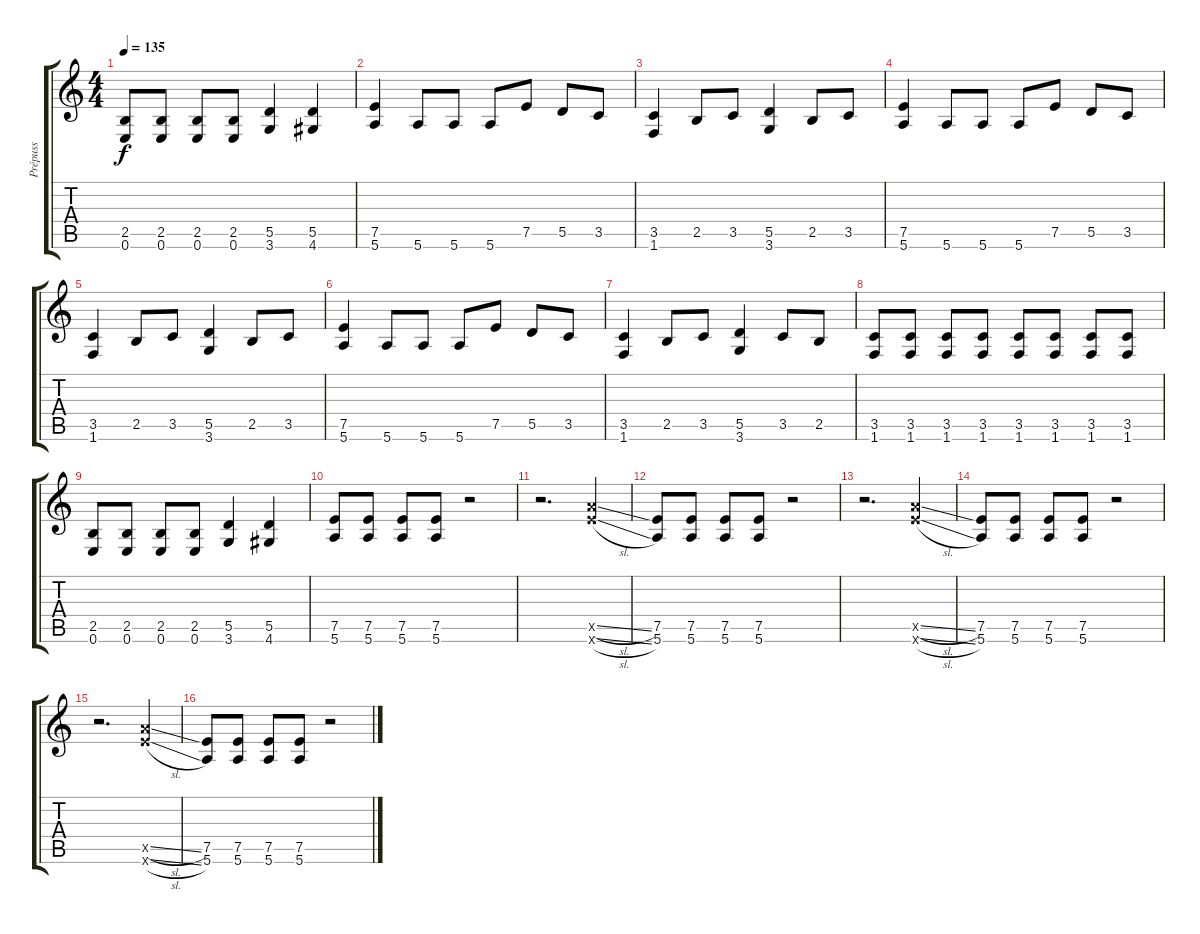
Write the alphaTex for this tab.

\track ("Prépuss" "Prépuss") {instrument distortionguitar}
\staff {score tabs}
\tuning (E4 B3 G3 D3 A2 E2) {hide}
\ts (4 4)
\tempo 135
\clef g2
\ks c
(2.5 0.6).8{dy f} (2.5 0.6).8 (2.5 0.6).8 (2.5 0.6).8 (5.5 3.6).4 (5.5 4.6).4 |
(7.5 5.6).4 5.6.8 5.6.8 5.6.8 7.5.8 5.5.8 3.5.8 |
(3.5 1.6).4 2.5.8 3.5.8 (5.5 3.6).4 2.5.8 3.5.8 |
(7.5 5.6).4 5.6.8 5.6.8 5.6.8 7.5.8 5.5.8 3.5.8 |
(3.5 1.6).4 2.5.8 3.5.8 (5.5 3.6).4 2.5.8 3.5.8 |
(7.5 5.6).4 5.6.8 5.6.8 5.6.8 7.5.8 5.5.8 3.5.8 |
(3.5 1.6).4 2.5.8 3.5.8 (5.5 3.6).4 3.5.8 2.5.8 |
(3.5 1.6).8 (3.5 1.6).8 (3.5 1.6).8 (3.5 1.6).8 (3.5 1.6).8 (3.5 1.6).8 (3.5 1.6).8 (3.5 1.6).8 |
(2.5 0.6).8 (2.5 0.6).8 (2.5 0.6).8 (2.5 0.6).8 (5.5 3.6).4 (5.5 4.6).4 |
(7.5 5.6).8 (7.5 5.6).8 (7.5 5.6).8 (7.5 5.6).8 r.2 |
r.2{d} (12.5{sl x} 12.6{sl x}).4 |
(7.5 5.6).8 (7.5 5.6).8 (7.5 5.6).8 (7.5 5.6).8 r.2 |
r.2{d} (12.5{sl x} 12.6{sl x}).4 |
(7.5 5.6).8 (7.5 5.6).8 (7.5 5.6).8 (7.5 5.6).8 r.2 |
r.2{d} (12.5{sl x} 12.6{sl x}).4 |
(7.5 5.6).8 (7.5 5.6).8 (7.5 5.6).8 (7.5 5.6).8 r.2
